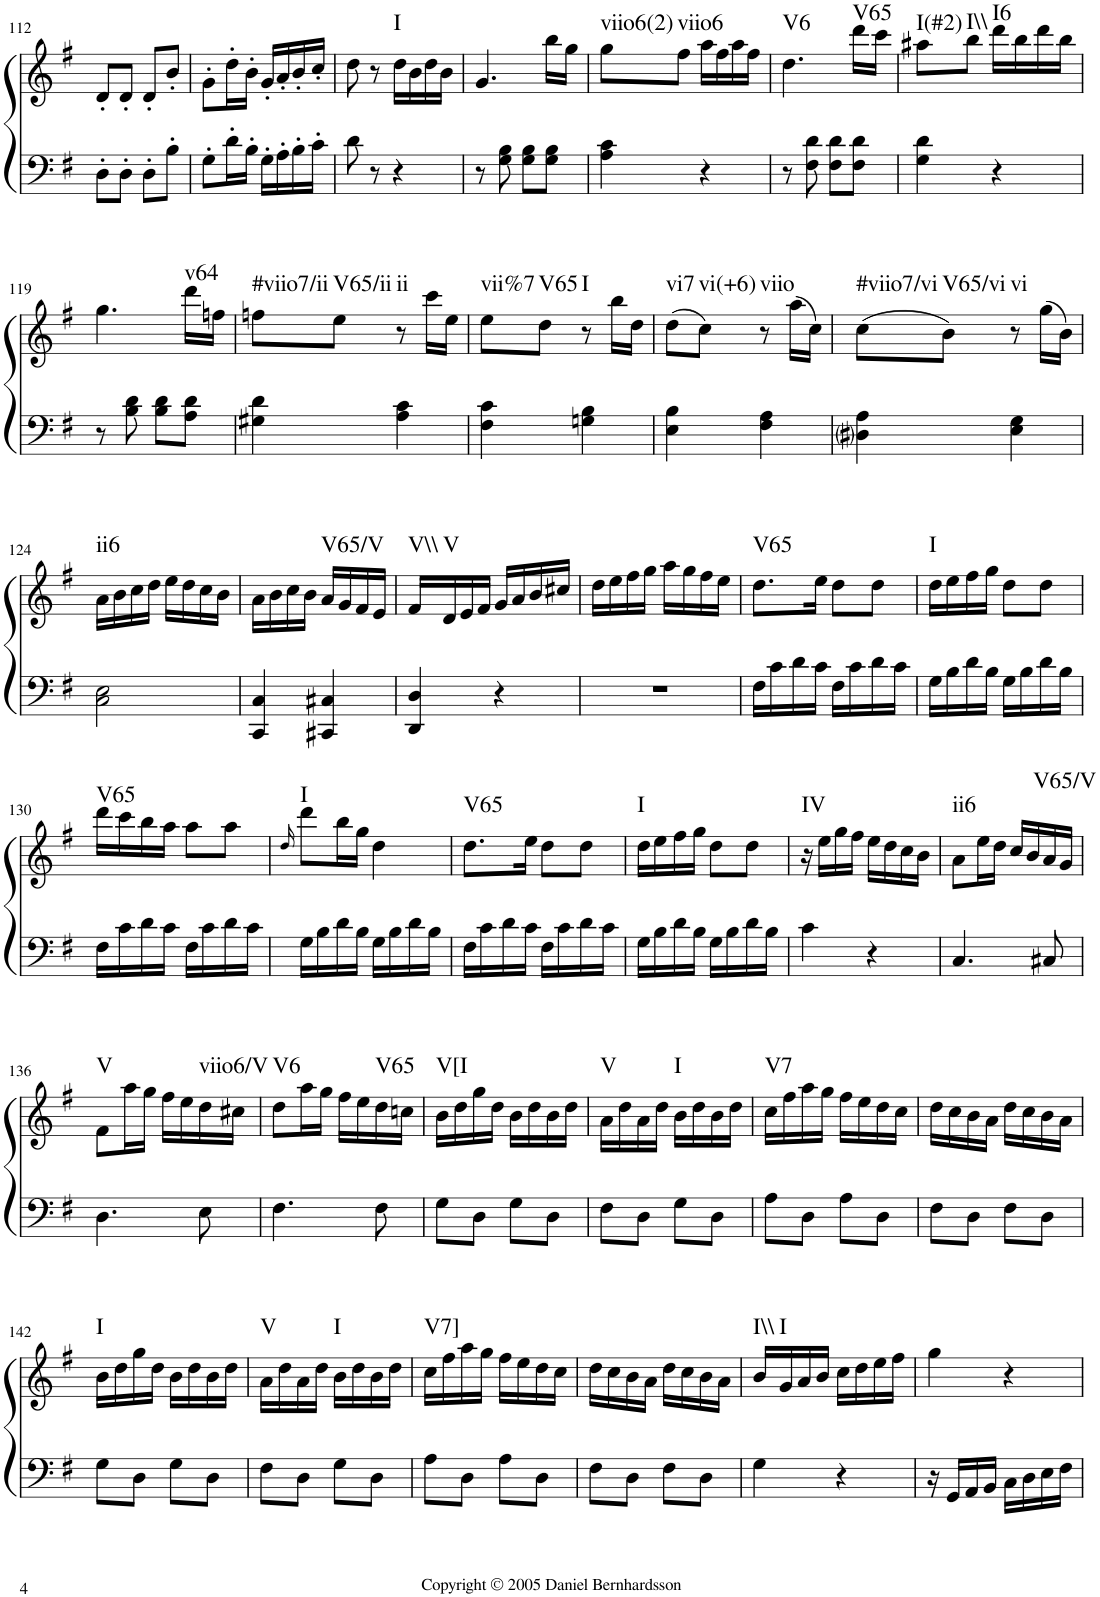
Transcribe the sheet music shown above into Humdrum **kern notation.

**kern	**kern	**harte
*part1	*part1	*part1
*staff2	*staff1	*
*I"Piano	*	*
*I'Pno.	*	*
!!LO:PB:g=z
*clefF4	*clefG2	*
*k[f#]	*k[f#]	*
*G:	*G:	*
*M2/4	*M2/4	*
=112	=112	=112
8D'\L	8d'/L	.
8D'\J	8d'/J	.
8D'\L	8d'/L	.
8B'\J	8b'/J	.
=113	=113	=113
8G'\L	8g'\L	.
16d'\L	16dd'\L	.
16B'\JJ	16b'\JJ	.
16G'\LL	16g'/LL	.
16A'\	16a'/	.
16B'\	16b'/	.
16c'\JJ	16cc'/JJ	.
=114	=114	=114
8d\	8dd\	.
8r	8r	.
!	!	!LO:H:kt=I
4r	16dd\LL	N
.	16b\	.
.	16dd\	.
.	16b\JJ	.
=115	=115	=115
8r	4.g/	.
8G\ 8B\	.	.
8G\ 8B\L	.	.
8G\ 8B\J	16bb\LL	.
.	16gg\JJ	.
=116	=116	=116
!	!	!LO:H:kt=viio6(2)
4A\ 4c\	8gg\L	N
!	!	!LO:H:kt=viio6
.	8ff#\J	N
4r	16aa\LL	.
.	16ff#\	.
.	16aa\	.
.	16ff#\JJ	.
=117	=117	=117
!	!	!LO:H:kt=V6
8r	4.dd\	N
8F#\ 8d\	.	.
8F#\ 8d\L	.	.
!	!	!LO:H:kt=V65
8F#\ 8d\J	16ddd\LL	N
.	16ccc\JJ	.
=118	=118	=118
!	!	!LO:H:kt=I(#2)
4G\ 4d\	8aa#X\L	N
!	!	!LO:H:kt=I\\
.	8bb\J	N
!	!	!LO:H:kt=I6
4r	16ddd\LL	N
.	16bb\	.
.	16ddd\	.
.	16bb\JJ	.
!!LO:LB:g=z
=119	=119	=119
8r	4.gg\	.
8B\ 8d\	.	.
8B\ 8d\L	.	.
!	!	!LO:H:kt=v64
8A\ 8d\J	16ddd\LL	N
.	16ffn\JJ	.
=120	=120	=120
!	!	!LO:H:kt=#viio7/ii
4G#X\ 4d\	8ffn\L	N
!	!	!LO:H:kt=V65/ii
.	8ee\J	N
!	!	!LO:H:kt=ii
4A\ 4c\	8r	N
.	16ccc\LL	.
.	16ee\JJ	.
=121	=121	=121
!	!	!LO:H:kt=vii%7
4F#\ 4c\	8ee\L	N
!	!	!LO:H:kt=V65
.	8dd\J	N
!	!	!LO:H:kt=I
4Gn\ 4B\	8r	N
.	16bb\LL	.
.	16dd\JJ	.
=122	=122	=122
!	!	!LO:H:kt=vi7
4E\ 4B\	(8dd\L	N
!	!	!LO:H:kt=vi(+6)
.	8cc\J)	N
!	!	!LO:H:kt=viio
4F#\ 4A\	8r	N
.	(16aa\LL	.
.	16cc\JJ)	.
=123	=123	=123
!	!	!LO:H:kt=#viio7/vi
4D#i\ 4A\	(8cc\L	N
!	!	!LO:H:kt=V65/vi
.	8b\J)	N
!	!	!LO:H:kt=vi
4E\ 4G\	8r	N
.	(16gg\LL	.
.	16b\JJ)	.
!!LO:LB:g=z
=124	=124	=124
!	!	!LO:H:kt=ii6
2C\ 2E\	16a\LL	N
.	16b\	.
.	16cc\	.
.	16dd\JJ	.
.	16ee\LL	.
.	16dd\	.
.	16cc\	.
.	16b\JJ	.
=125	=125	=125
4CC/ 4C/	16a\LL	.
.	16b\	.
.	16cc\	.
.	16b\JJ	.
!	!	!LO:H:kt=V65/V
4CC#X/ 4C#X/	16a/LL	N
.	16g/	.
.	16f#/	.
.	16e/JJ	.
=126	=126	=126
!	!	!LO:H:kt=V\\
4DD/ 4D/	16f#/LL	N
!	!	!LO:H:kt=V
.	16d/	N
.	16e/	.
.	16f#/JJ	.
4r	16g/LL	.
.	16a/	.
.	16b/	.
.	16cc#X/JJ	.
=127	=127	=127
2r	16dd\LL	.
.	16ee\	.
.	16ff#\	.
.	16gg\JJ	.
.	16aa\LL	.
.	16gg\	.
.	16ff#\	.
.	16ee\JJ	.
=128	=128	=128
!	!	!LO:H:kt=V65
16F#\LL	8.dd\L	N
16c\	.	.
16d\	.	.
16c\JJ	16ee\Jk	.
16F#\LL	8dd\L	.
16c\	.	.
16d\	8dd\J	.
16c\JJ	.	.
=129	=129	=129
!	!	!LO:H:kt=I
16G\LL	16dd\LL	N
16B\	16ee\	.
16d\	16ff#\	.
16B\JJ	16gg\JJ	.
16G\LL	8dd\L	.
16B\	.	.
16d\	8dd\J	.
16B\JJ	.	.
!!LO:LB:g=z
=130	=130	=130
!	!	!LO:H:kt=V65
16F#\LL	16ddd\LL	N
16c\	16ccc\	.
16d\	16bb\	.
16c\JJ	16aa\JJ	.
16F#\LL	8aa\L	.
16c\	.	.
16d\	8aa\J	.
16c\JJ	.	.
=131	=131	=131
.	16qdd/	.
!	!	!LO:H:kt=I
16G\LL	8ddd\L	N
16B\	.	.
16d\	16bb\L	.
16B\JJ	16gg\JJ	.
16G\LL	4dd\	.
16B\	.	.
16d\	.	.
16B\JJ	.	.
=132	=132	=132
!	!	!LO:H:kt=V65
16F#\LL	8.dd\L	N
16c\	.	.
16d\	.	.
16c\JJ	16ee\Jk	.
16F#\LL	8dd\L	.
16c\	.	.
16d\	8dd\J	.
16c\JJ	.	.
=133	=133	=133
!	!	!LO:H:kt=I
16G\LL	16dd\LL	N
16B\	16ee\	.
16d\	16ff#\	.
16B\JJ	16gg\JJ	.
16G\LL	8dd\L	.
16B\	.	.
16d\	8dd\J	.
16B\JJ	.	.
=134	=134	=134
!	!	!LO:H:kt=IV
4c\	16r	N
.	16ee\LL	.
.	16gg\	.
.	16ff#\JJ	.
4r	16ee\LL	.
.	16dd\	.
.	16cc\	.
.	16b\JJ	.
=135	=135	=135
!	!	!LO:H:kt=ii6
4.C/	8a\L	N
.	16ee\L	.
.	16dd\JJ	.
.	16cc/LL	.
.	16b/	.
!	!	!LO:H:kt=V65/V
8C#X/	16a/	N
.	16g/JJ	.
!!LO:LB:g=z
=136	=136	=136
!	!	!LO:H:kt=V
4.D\	8f#\L	N
.	16aa\L	.
.	16gg\JJ	.
.	16ff#\LL	.
.	16ee\	.
!	!	!LO:H:kt=viio6/V
8E\	16dd\	N
.	16cc#X\JJ	.
=137	=137	=137
!	!	!LO:H:kt=V6
4.F#\	8dd\L	N
.	16aa\L	.
.	16gg\JJ	.
.	16ff#\LL	.
.	16ee\	.
!	!	!LO:H:kt=V65
8F#\	16dd\	N
.	16ccn\JJ	.
=138	=138	=138
!	!	!LO:H:kt=V[I
8G\L	16b\LL	N
.	16dd\	.
8D\J	16gg\	.
.	16dd\JJ	.
8G\L	16b\LL	.
.	16dd\	.
8D\J	16b\	.
.	16dd\JJ	.
=139	=139	=139
!	!	!LO:H:kt=V
8F#\L	16a\LL	N
.	16dd\	.
8D\J	16a\	.
.	16dd\JJ	.
!	!	!LO:H:kt=I
8G\L	16b\LL	N
.	16dd\	.
8D\J	16b\	.
.	16dd\JJ	.
=140	=140	=140
!	!	!LO:H:kt=V7
8A\L	16cc\LL	N
.	16ff#\	.
8D\J	16aa\	.
.	16gg\JJ	.
8A\L	16ff#\LL	.
.	16ee\	.
8D\J	16dd\	.
.	16cc\JJ	.
=141	=141	=141
8F#\L	16dd\LL	.
.	16cc\	.
8D\J	16b\	.
.	16a\JJ	.
8F#\L	16dd\LL	.
.	16cc\	.
8D\J	16b\	.
.	16a\JJ	.
!!LO:LB:g=z
=142	=142	=142
!	!	!LO:H:kt=I
8G\L	16b\LL	N
.	16dd\	.
8D\J	16gg\	.
.	16dd\JJ	.
8G\L	16b\LL	.
.	16dd\	.
8D\J	16b\	.
.	16dd\JJ	.
=143	=143	=143
!	!	!LO:H:kt=V
8F#\L	16a\LL	N
.	16dd\	.
8D\J	16a\	.
.	16dd\JJ	.
!	!	!LO:H:kt=I
8G\L	16b\LL	N
.	16dd\	.
8D\J	16b\	.
.	16dd\JJ	.
=144	=144	=144
!	!	!LO:H:kt=V7]
8A\L	16cc\LL	N
.	16ff#\	.
8D\J	16aa\	.
.	16gg\JJ	.
8A\L	16ff#\LL	.
.	16ee\	.
8D\J	16dd\	.
.	16cc\JJ	.
=145	=145	=145
8F#\L	16dd\LL	.
.	16cc\	.
8D\J	16b\	.
.	16a\JJ	.
8F#\L	16dd\LL	.
.	16cc\	.
8D\J	16b\	.
.	16a\JJ	.
=146	=146	=146
!	!	!LO:H:kt=I\\
4G\	16b/LL	N
!	!	!LO:H:kt=I
.	16g/	N
.	16a/	.
.	16b/JJ	.
4r	16cc\LL	.
.	16dd\	.
.	16ee\	.
.	16ff#\JJ	.
=147	=147	=147
16r	4gg\	.
16GG/LL	.	.
16AA/	.	.
16BB/JJ	.	.
16C\LL	4r	.
16D\	.	.
16E\	.	.
16F#\JJ	.	.
=	=	=
*-	*-	*-
